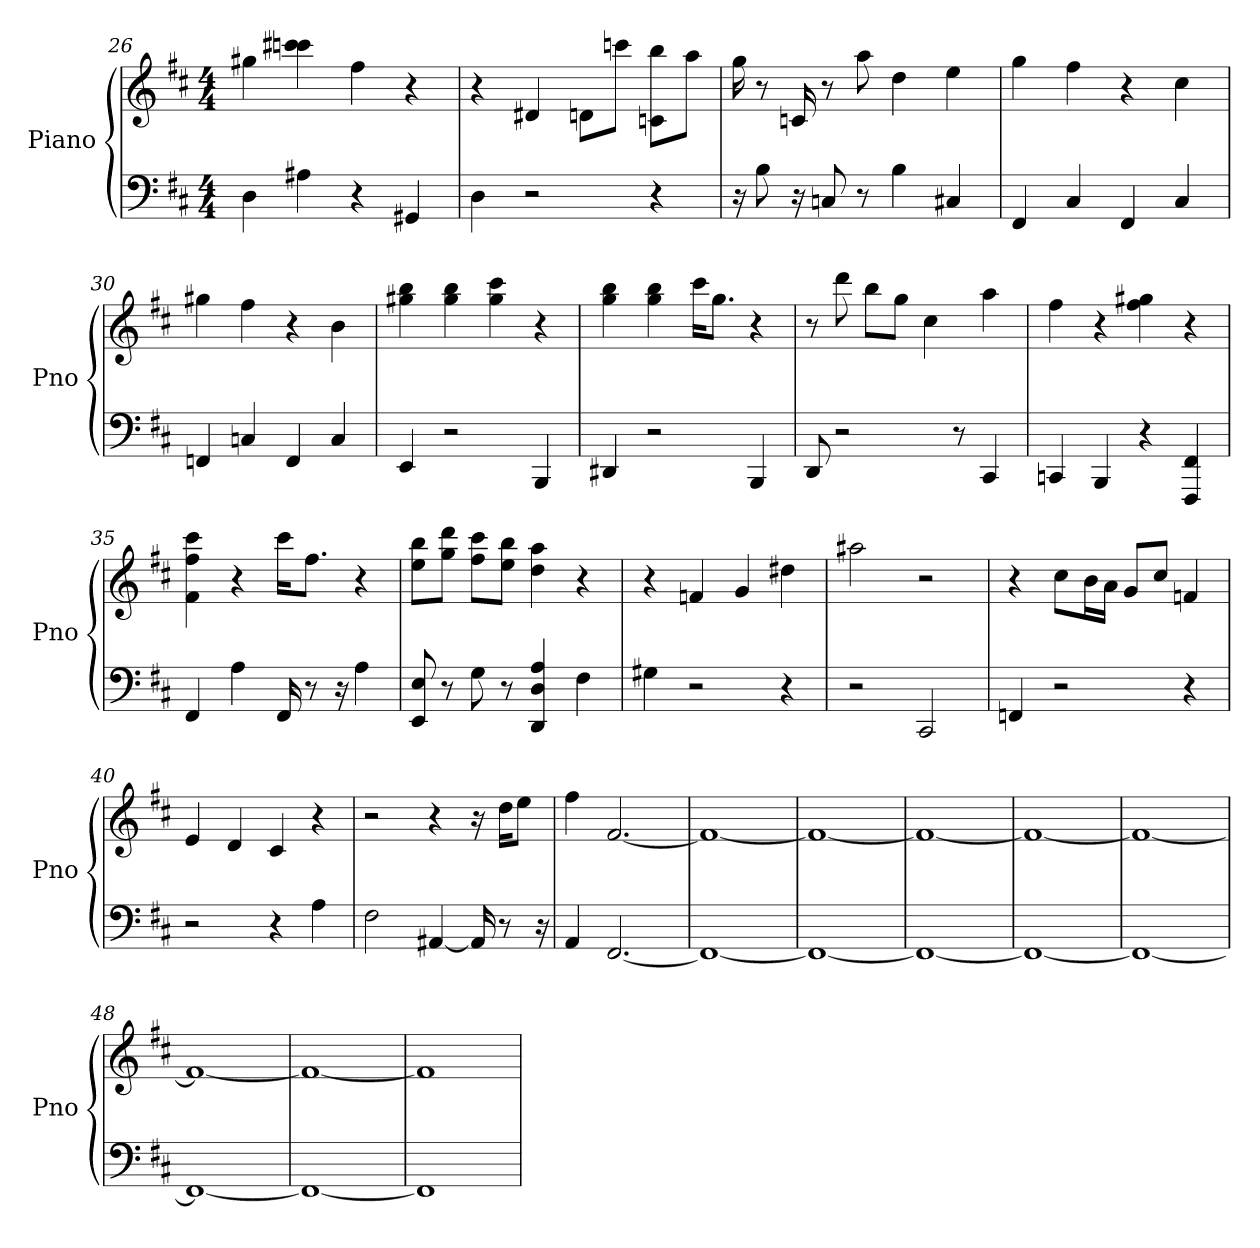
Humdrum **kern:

**kern	**kern
*part1	*part1
*staff2	*staff1
*I"Piano	*
*I'Pno	*
*clefF4	*clefG2
*k[f#c#]	*k[f#c#]
*D:	*D:
*M4/4	*M4/4
=26	=26
4D	4gg#
4A#	4ccc 4ccc#
4r	4ff#
4GG#	4r
=27	=27
4D	4r
2r	4d#
.	8d\L
.	8ccc\J
4r	8c\ 8bb\L
.	8aa\J
=28	=28
16r	16gg
8B	8r
16r	16c
8C	8r
8r	8aa
4B	4dd
4C#	4ee
=29	=29
4FF#	4gg
4C#	4ff#
4FF#	4r
4C#	4cc#
=30	=30
4FF	4gg#
4C	4ff#
4FF	4r
4C	4b
=31	=31
4EE	4bb 4gg#
2r	4gg# 4bb
.	4ccc# 4gg#
4BBB	4r
=32	=32
4DD#	4gg 4bb
2r	4gg 4bb
.	16ccc#\KL
.	8.gg\J
4BBB	4r
=33	=33
8DD	8r
2r	8ddd
.	8bb\L
.	8gg\J
.	4cc#
8r	.
4CC#	4aa
=34	=34
4CC	4ff#
4BBB	4r
4r	4ff# 4gg#
4FFF# 4FF#	4r
=35	=35
4FF#	4f# 4ff# 4ccc#
4A	4r
16FF#	16ccc#\KL
8r	8.ff#\J
16r	.
4A	4r
=36	=36
8E 8EE	8bb\ 8ee\L
8r	8gg\ 8ddd\J
8G	8ccc#\ 8ff#\L
8r	8bb\ 8ee\J
4A 4D 4DD	4aa 4dd
4F#	4r
=37	=37
4G#	4r
2r	4f
.	4g
4r	4dd#
=38	=38
2r	2aa#
2CC#	2r
=39	=39
4FF	4r
2r	8cc#\L
.	16b\L
.	16a\JJ
.	8g/L
.	8cc#/J
4r	4f
=40	=40
2r	4e
.	4d
4r	4c#
4A	4r
=41	=41
2F#	2r
[4AA#	4r
16AA#]	16r
8r	16dd\KL
.	8ee\J
16r	.
=42	=42
4AA	4ff#
[2.FF#	[2.f#
=43	=43
1FF#_	1f#_
=44	=44
1FF#_	1f#_
=45	=45
1FF#_	1f#_
=46	=46
1FF#_	1f#_
=47	=47
1FF#_	1f#_
=48	=48
1FF#_	1f#_
=49	=49
1FF#_	1f#_
=50	=50
1FF#]	1f#]
=	=
*-	*-
